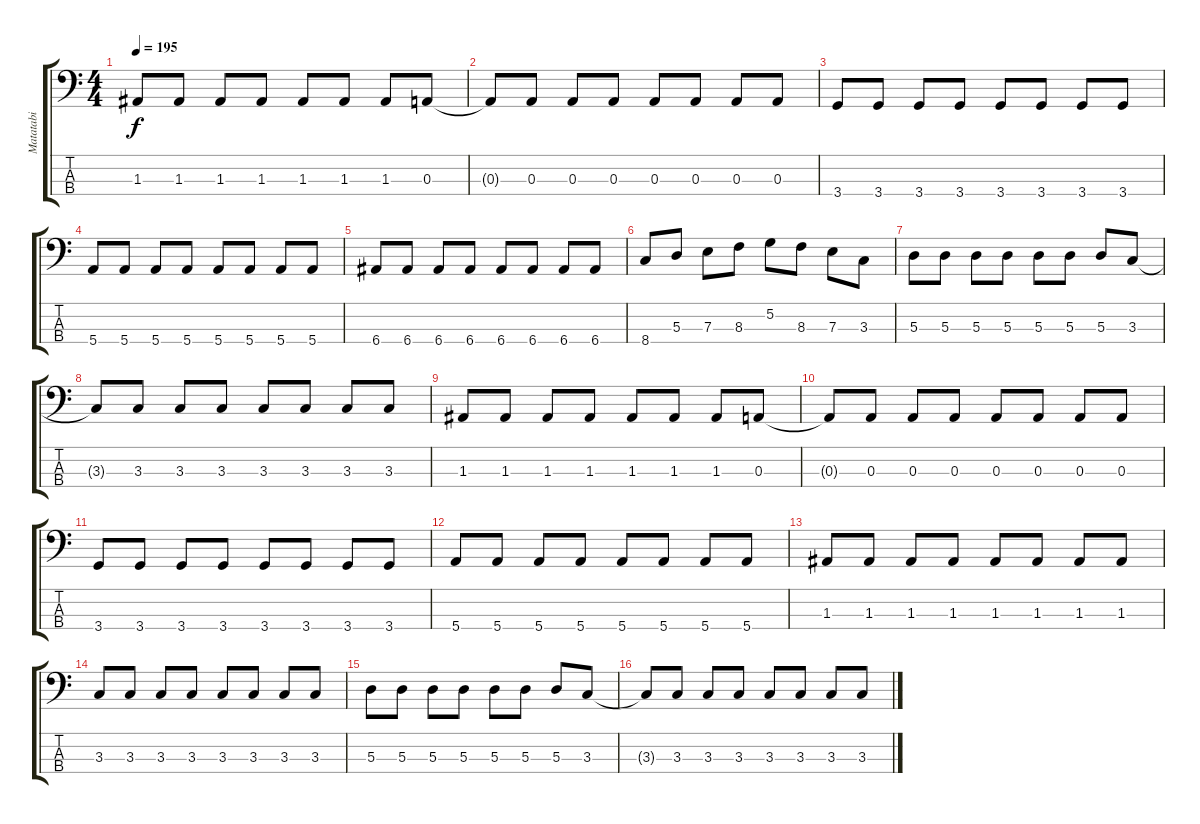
\track ("Matatabi" "Matatabi") {instrument electricbassfinger}
\staff {score tabs}
\tuning (G2 D2 A1 E1) {hide}
\ts (4 4)
\tempo 195
\clef f4
\ks c
1.3.8{dy f} 1.3.8 1.3.8 1.3.8 1.3.8 1.3.8 1.3.8 0.3.8 |
0.3{t}.8 0.3.8 0.3.8 0.3.8 0.3.8 0.3.8 0.3.8 0.3.8 |
3.4.8 3.4.8 3.4.8 3.4.8 3.4.8 3.4.8 3.4.8 3.4.8 |
5.4.8 5.4.8 5.4.8 5.4.8 5.4.8 5.4.8 5.4.8 5.4.8 |
6.4.8 6.4.8 6.4.8 6.4.8 6.4.8 6.4.8 6.4.8 6.4.8 |
8.4.8 5.3.8 7.3.8 8.3.8 5.2.8 8.3.8 7.3.8 3.3.8 |
5.3.8 5.3.8 5.3.8 5.3.8 5.3.8 5.3.8 5.3.8 3.3.8 |
3.3{t}.8 3.3.8 3.3.8 3.3.8 3.3.8 3.3.8 3.3.8 3.3.8 |
1.3.8 1.3.8 1.3.8 1.3.8 1.3.8 1.3.8 1.3.8 0.3.8 |
0.3{t}.8 0.3.8 0.3.8 0.3.8 0.3.8 0.3.8 0.3.8 0.3.8 |
3.4.8 3.4.8 3.4.8 3.4.8 3.4.8 3.4.8 3.4.8 3.4.8 |
5.4.8 5.4.8 5.4.8 5.4.8 5.4.8 5.4.8 5.4.8 5.4.8 |
1.3.8 1.3.8 1.3.8 1.3.8 1.3.8 1.3.8 1.3.8 1.3.8 |
3.3.8 3.3.8 3.3.8 3.3.8 3.3.8 3.3.8 3.3.8 3.3.8 |
5.3.8 5.3.8 5.3.8 5.3.8 5.3.8 5.3.8 5.3.8 3.3.8 |
3.3{t}.8 3.3.8 3.3.8 3.3.8 3.3.8 3.3.8 3.3.8 3.3.8
